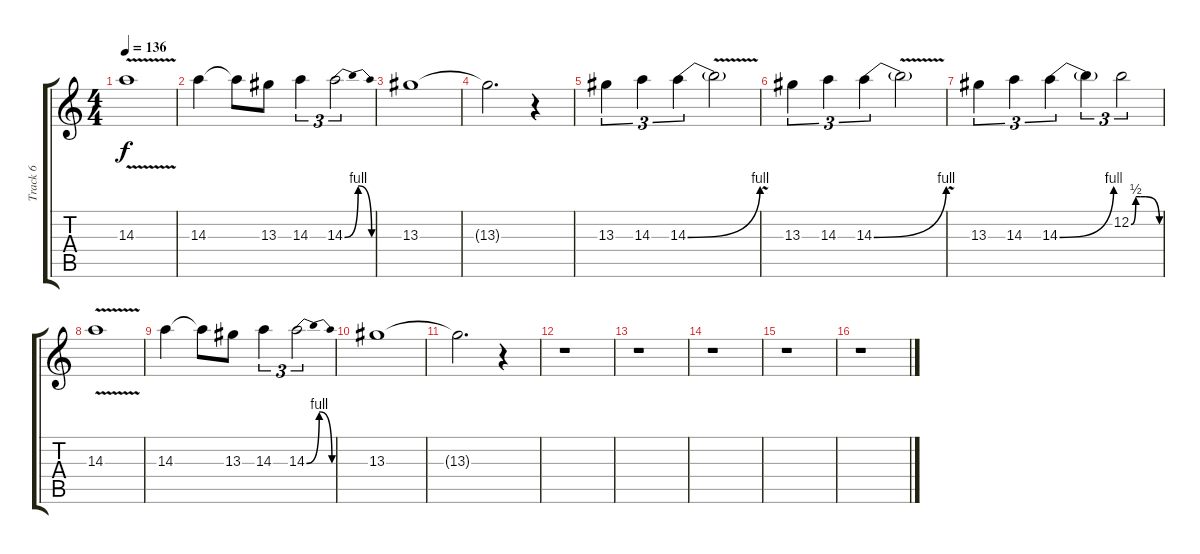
\track ("Track 6" "Track 6") {instrument distortionguitar}
\staff {score tabs}
\tuning (E4 B3 G3 D3 A2 E2) {hide}
\ts (4 4)
\tempo 136
\clef g2
\ks c
14.3{v}.1{dy f} |
14.3.4 14.3{t}.8 13.3.8 14.3.4{tu (3 2)} 14.3{be (bendrelease 0 0 10 4 30 4 60 0)}.2{tu (3 2)} |
13.3.1 |
13.3{t}.2{d} r.4 |
13.3.4{tu (3 2)} 14.3.4{tu (3 2)} 14.3{be (bend 0 0 60 4)}.4{tu (3 2)} 14.3{v t}.2 |
13.3.4{tu (3 2)} 14.3.4{tu (3 2)} 14.3{be (bend 0 0 60 4)}.4{tu (3 2)} 14.3{v t}.2 |
13.3.4{tu (3 2)} 14.3.4{tu (3 2)} 14.3{be (bend 0 0 60 4)}.4{tu (3 2)} 14.3{t}.4{tu (3 2)} 12.2{be (custom 0 0 10 2 20 2 30 2 60 0)}.2{tu (3 2)} |
14.3{v}.1 |
14.3.4 14.3{t}.8 13.3.8 14.3.4{tu (3 2)} 14.3{be (bendrelease 0 0 10 4 30 4 60 0)}.2{tu (3 2)} |
13.3.1 |
13.3{t}.2{d} r.4 |
r.1 |
r.1 |
r.1 |
r.1 |
r.1
